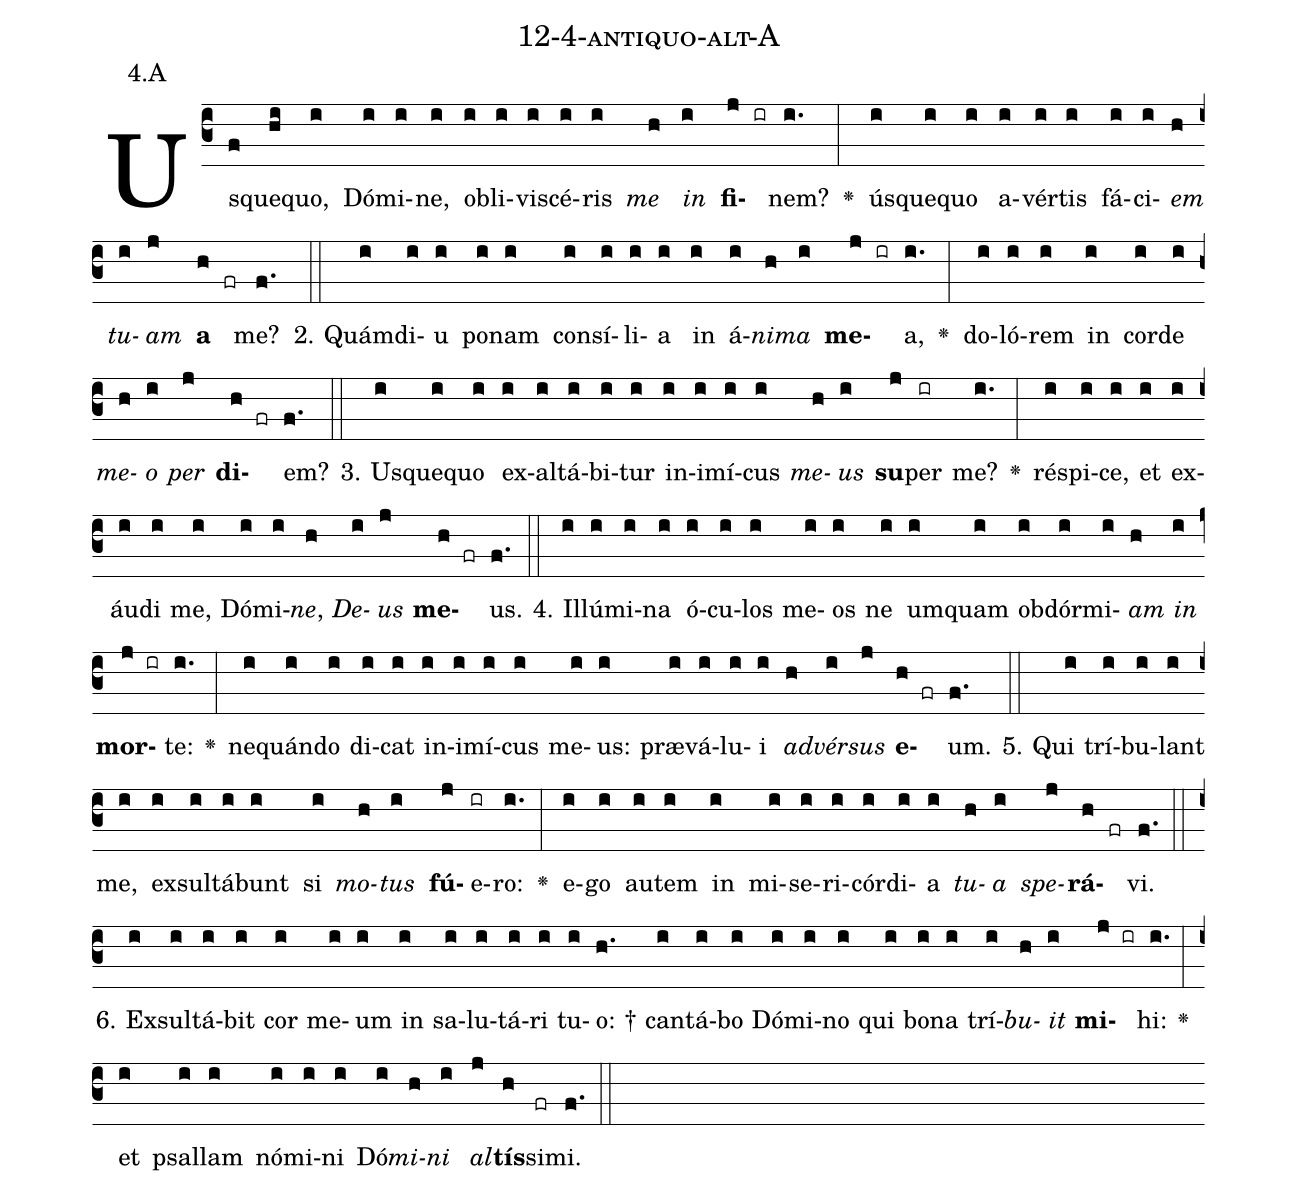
name: 12-4-antiquo-alt-A;
annotation: 4.A;
%%
(c3)Us(f)que(hi)quo,(i) Dó(i)mi(i)ne,(i) ob(i)li(i)vi(i)scé(i)ris(i) <i>me</i>(h) <i>in</i>(i) <b>fi</b>(j ir)nem?(i.) <v>\greheightstar</v>(:) ús(i)que(i)quo(i) a(i)vér(i)tis(i) fá(i)ci(i)<i>em</i>(h) <i>tu</i>(i)<i>am</i>(j) <b>a</b>(h fr) me?(f.) (::)
2. Quám(i)di(i)u(i) po(i)nam(i) con(i)sí(i)li(i)a(i) in(i) á(i)<i>ni</i>(h)<i>ma</i>(i) <b>me</b>(j ir)a,(i.) <v>\greheightstar</v>(:) do(i)ló(i)rem(i) in(i) cor(i)de(i) <i>me</i>(h)<i>o</i>(i) <i>per</i>(j) <b>di</b>(h fr)em?(f.) (::)
3. Us(i)que(i)quo(i) ex(i)al(i)tá(i)bi(i)tur(i) in(i)i(i)mí(i)cus(i) <i>me</i>(h)<i>us</i>(i) <b>su</b>(j)per(ir) me?(i.) <v>\greheightstar</v>(:) ré(i)spi(i)ce,(i) et(i) ex(i)áu(i)di(i) me,(i) Dó(i)mi(i)<i>ne</i>,(h) <i>De</i>(i)<i>us</i>(j) <b>me</b>(h fr)us.(f.) (::)
4. Il(i)lú(i)mi(i)na(i) ó(i)cu(i)los(i) me(i)os(i) ne(i) um(i)quam(i) ob(i)dór(i)mi(i)<i>am</i>(h) <i>in</i>(i) <b>mor</b>(j ir)te:(i.) <v>\greheightstar</v>(:) ne(i)quán(i)do(i) di(i)cat(i) in(i)i(i)mí(i)cus(i) me(i)us:(i) præ(i)vá(i)lu(i)i(i) <i>ad</i>(h)<i>vér</i>(i)<i>sus</i>(j) <b>e</b>(h fr)um.(f.) (::)
5. Qui(i) trí(i)bu(i)lant(i) me,(i) ex(i)sul(i)tá(i)bunt(i) si(i) <i>mo</i>(h)<i>tus</i>(i) <b>fú</b>(j)e(ir)ro:(i.) <v>\greheightstar</v>(:) e(i)go(i) au(i)tem(i) in(i) mi(i)se(i)ri(i)cór(i)di(i)a(i) <i>tu</i>(h)<i>a</i>(i) <i>spe</i>(j)<b>rá</b>(h fr)vi.(f.) (::)
6. Ex(i)sul(i)tá(i)bit(i) cor(i) me(i)um(i) in(i) sa(i)lu(i)tá(i)ri(i) tu(i)o: †(h.) can(i)tá(i)bo(i) Dó(i)mi(i)no(i) qui(i) bo(i)na(i) trí(i)<i>bu</i>(h)<i>it</i>(i) <b>mi</b>(j ir)hi:(i.) <v>\greheightstar</v>(:) et(i) psal(i)lam(i) nó(i)mi(i)ni(i) Dó(i)<i>mi</i>(h)<i>ni</i>(i) <i>al</i>(j)<b>tís</b>(h)si(fr)mi.(f.) (::)
